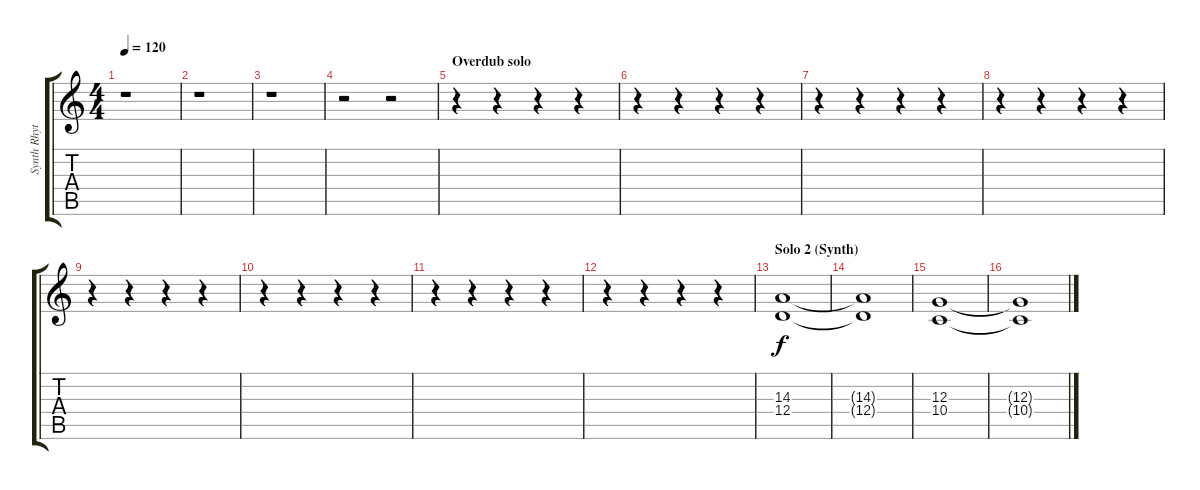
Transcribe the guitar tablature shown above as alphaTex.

\track ("Synth Rhytmn" "Synth Rhyt") {instrument stringensemble1}
\staff {score tabs}
\tuning (E4 B3 G3 D3 A2 E2) {hide}
\ts (4 4)
\tempo 120
\clef g2
\ks c
r.1{dy f} |
r.1 |
r.1 |
r.2 r.2 |
\section ("" "Overdub solo")
r.4 r.4 r.4 r.4 |
r.4 r.4 r.4 r.4 |
r.4 r.4 r.4 r.4 |
r.4 r.4 r.4 r.4 |
r.4 r.4 r.4 r.4 |
r.4 r.4 r.4 r.4 |
r.4 r.4 r.4 r.4 |
r.4 r.4 r.4 r.4 |
\section ("" "Solo 2 (Synth)")
(14.3 12.4).1{volume 14} |
(14.3{t} 12.4{t}).1 |
(12.3 10.4).1 |
(12.3{t} 10.4{t}).1
